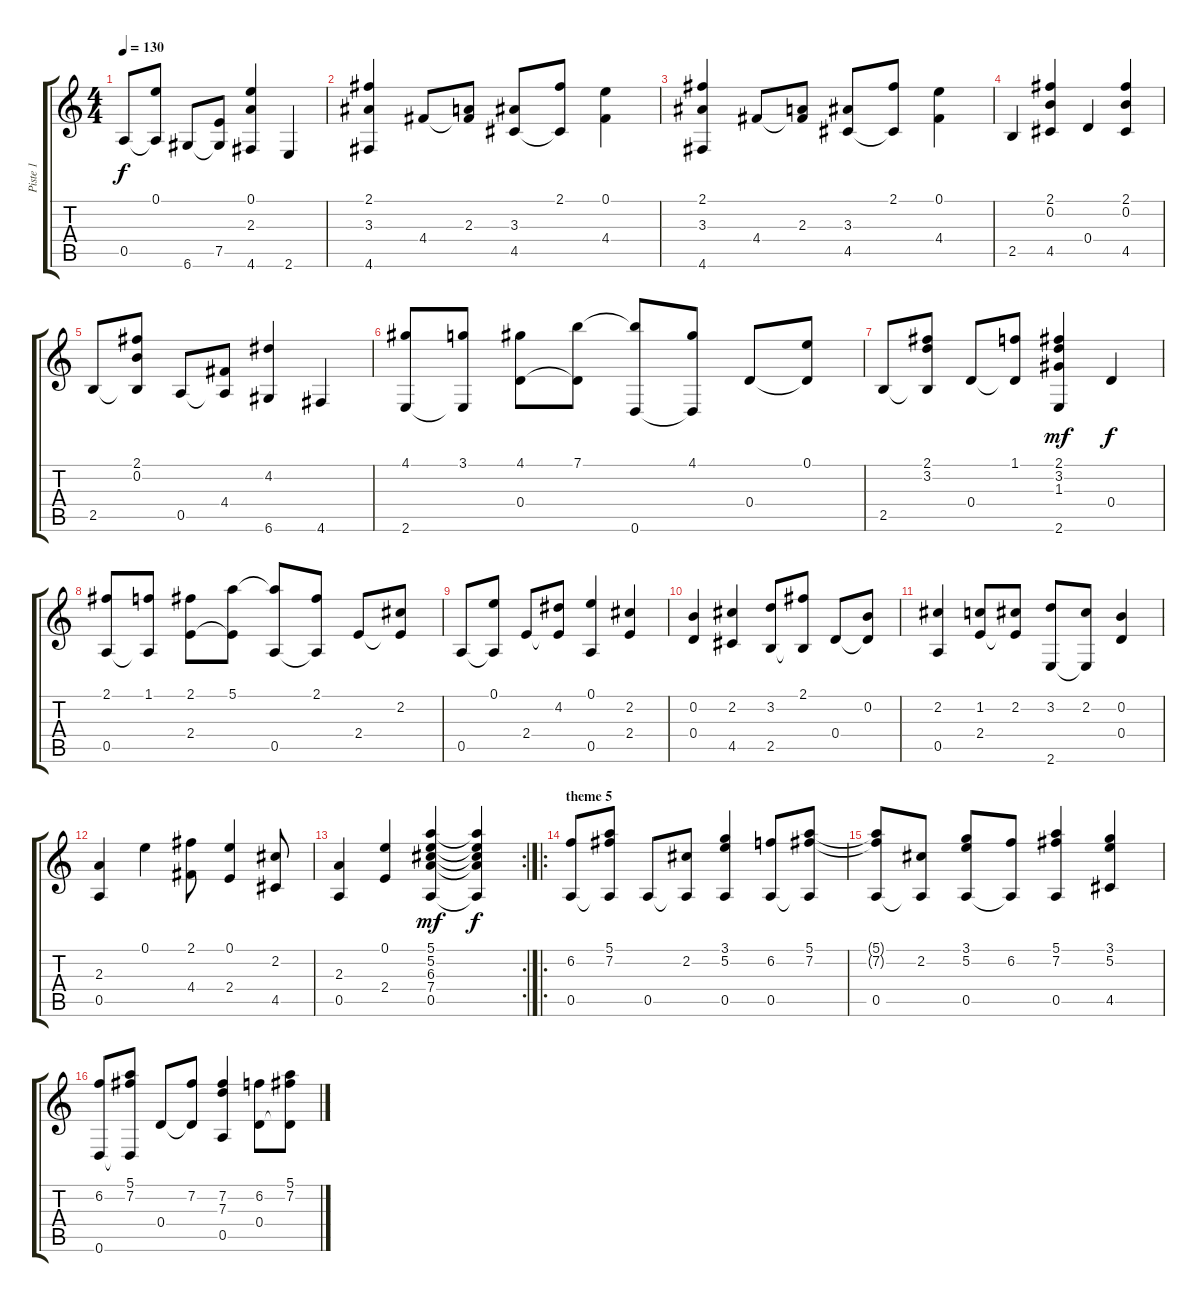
\track ("Piste 1" "Piste 1") {instrument acousticguitarnylon}
\staff {score tabs}
\tuning (E4 B3 G3 D3 A2 D2) {hide}
\ts (4 4)
\tempo 130
\clef g2
\ks c
0.5.8{dy f} (0.1 0.5{t}).8 6.6.8 (7.5 6.6{t}).8 (0.1 2.3 4.6).4 2.6.4 |
(2.1 3.3 4.6).4 4.4.8 (2.3 4.4{t}).8 (3.3 4.5).8 (2.1 4.5{t}).8 (0.1 4.4).4 |
(2.1 3.3 4.6).4 4.4.8 (2.3 4.4{t}).8 (3.3 4.5).8 (2.1 4.5{t}).8 (0.1 4.4).4 |
2.5.4 (2.1 0.2 4.5).4 0.4.4 (2.1 0.2 4.5).4 |
2.5.8 (2.1 0.2 2.5{t}).8 0.5.8 (4.4 0.5{t}).8 (4.2 6.6).4 4.6.4 |
(4.1 2.6).8 (3.1 2.6{t}).8 (4.1 0.4).8 (7.1 0.4{t}).8 (7.1{t} 0.6).8 (4.1 0.6{t}).8 0.4.8 (0.1 0.4{t}).8 |
2.5.8 (2.1 3.2 2.5{t}).8 0.4.8 (1.1 0.4{t}).8 (2.1 3.2 1.3 2.6).4{dy mf} 0.4.4{dy f} |
(2.1 0.5).8 (1.1 0.5{t}).8 (2.1 2.4).8 (5.1 2.4{t}).8 (5.1{t} 0.5).8 (2.1 0.5{t}).8 2.4.8 (2.2 2.4{t}).8 |
0.5.8 (0.1 0.5{t}).8 2.4.8 (4.2 2.4{t}).8 (0.1 0.5).4 (2.2 2.4).4 |
(0.2 0.4).4 (2.2 4.5).4 (3.2 2.5).8 (2.1 2.5{t}).8 0.4.8 (0.2 0.4{t}).8 |
(2.2 0.5).4 (1.2 2.4).8 (2.2 2.4{t}).8 (3.2 2.6).8 (2.2 2.6{t}).8 (0.2 0.4).4 |
(2.3 0.5).4 0.1.4 (2.1 4.4).8 (0.1 2.4).4 (2.2 4.5).8 |
\rc 2
(2.3 0.5).4 (0.1 2.4).4 (5.1 5.2 6.3 7.4 0.5).4{dy mf} (5.1{t} 5.2{t} 6.3{t} 7.4{t} 0.5{t}).4{dy f} |
\ro
\section ("" "theme 5")
(6.2 0.5).8 (5.1 7.2 0.5{t}).8 0.5.8 (2.2 0.5{t}).8 (3.1 5.2 0.5).4 (6.2 0.5).8 (5.1 7.2 0.5{t}).8 |
(5.1{t} 7.2{t} 0.5).8 (2.2 0.5{t}).8 (3.1 5.2 0.5).8 (6.2 0.5{t}).8 (5.1 7.2 0.5).4 (3.1 5.2 4.5).4 |
(6.2 0.6).8 (5.1 7.2 0.6{t}).8 0.4.8 (7.2 0.4{t}).8 (7.2 7.3 0.5).4 (6.2 0.4).8 (5.1 7.2 0.4{t}).8
